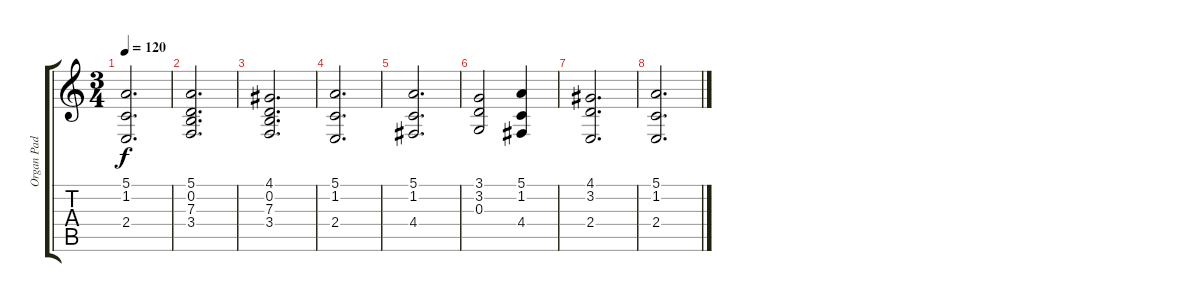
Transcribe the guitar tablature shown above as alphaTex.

\track ("Organ Pad" "Organ Pad") {instrument drawbarorgan}
\staff {score tabs}
\tuning (E4 B3 G3 D3 A2 E2) {hide}
\ts (3 4)
\tempo 120
\clef g2
\ks c
(5.1 1.2 2.4).2{d dy f} |
(5.1 0.2 7.3 3.4).2{d} |
(4.1 0.2 7.3 3.4).2{d} |
(5.1 1.2 2.4).2{d} |
(5.1 1.2 4.4).2{d} |
(3.1 3.2 0.3).2 (5.1 1.2 4.4).4 |
(4.1 3.2 2.4).2{d} |
(5.1 1.2 2.4).2{d}
